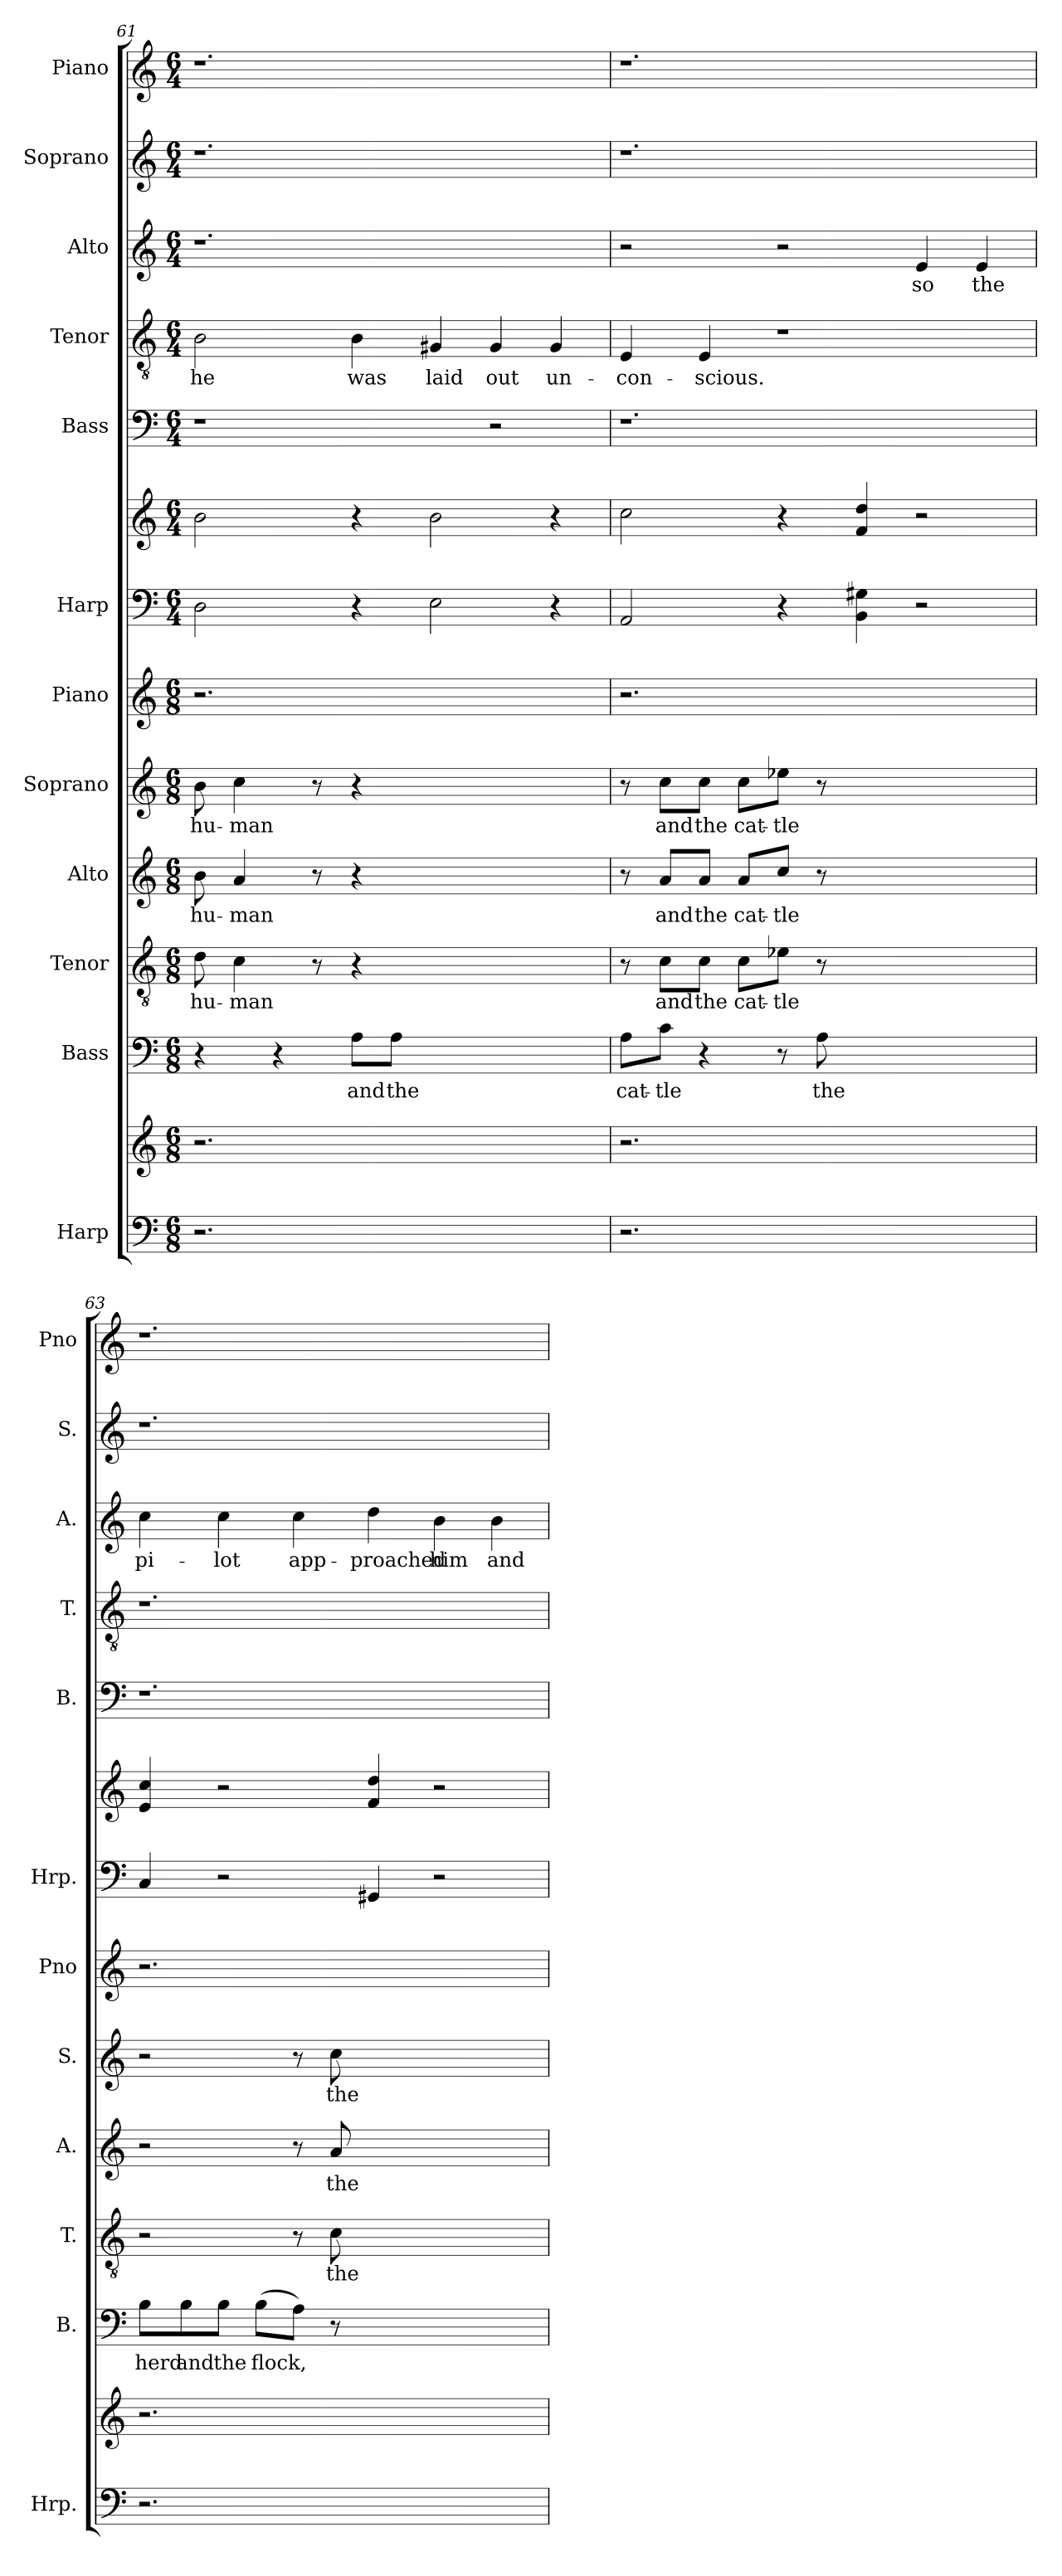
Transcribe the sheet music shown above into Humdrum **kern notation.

**kern	**kern	**kern	**text	**kern	**text	**kern	**text	**kern	**text	**kern	**kern	**kern	**kern	**kern	**text	**kern	**text	**kern	**kern
*part12	*part12	*part11	*part11	*part10	*part10	*part9	*part9	*part8	*part8	*part7	*part6	*part6	*part5	*part4	*part4	*part3	*part3	*part2	*part1
*staff14	*staff13	*staff12	*staff12	*staff11	*staff11	*staff10	*staff10	*staff9	*staff9	*staff8	*staff7	*staff6	*staff5	*staff4	*staff4	*staff3	*staff3	*staff2	*staff1
*I"Harp	*	*I"Bass	*	*I"Tenor	*	*I"Alto	*	*I"Soprano	*	*I"Piano	*I"Harp	*	*I"Bass	*I"Tenor	*	*I"Alto	*	*I"Soprano	*I"Piano
*I'Hrp.	*	*I'B.	*	*I'T.	*	*I'A.	*	*I'S.	*	*I'Pno	*I'Hrp.	*	*I'B.	*I'T.	*	*I'A.	*	*I'S.	*I'Pno
*clefF4	*clefG2	*clefF4	*	*clefGv2	*	*clefG2	*	*clefG2	*	*clefG2	*clefF4	*clefG2	*clefF4	*clefGv2	*	*clefG2	*	*clefG2	*clefG2
*k[]	*k[]	*k[]	*	*k[]	*	*k[]	*	*k[]	*	*k[]	*k[]	*k[]	*k[]	*k[]	*	*k[]	*	*k[]	*k[]
*M6/8	*M6/8	*M6/8	*	*M6/8	*	*M6/8	*	*M6/8	*	*M6/8	*M6/4	*M6/4	*M6/4	*M6/4	*	*M6/4	*	*M6/4	*M6/4
=61	=61	=61	=61	=61	=61	=61	=61	=61	=61	=61	=61	=61	=61	=61	=61	=61	=61	=61	=61
!	!	!	!	!	!LO:LY:b	!	!LO:LY:b	!	!LO:LY:b	!	!	!	!	!	!LO:LY:b	!	!	!	!
2.r	2.r	4r	.	8d\	hu-	8b\	hu-	8b\	hu-	2.r	2D\	2b\	1r	2B\	he	1.r	.	1.r	1.r
!	!	!	!	!	!LO:LY:b	!	!LO:LY:b	!	!LO:LY:b	!	!	!	!	!	!	!	!	!	!
.	.	.	.	4c\	-man	4a/	-man	4cc\	-man	.	.	.	.	.	.	.	.	.	.
.	.	4r	.	.	.	.	.	.	.	.	.	.	.	.	.	.	.	.	.
.	.	.	.	8r	.	8r	.	8r	.	.	.	.	.	.	.	.	.	.	.
!	!	!	!LO:LY:b	!	!	!	!	!	!	!	!	!	!	!	!LO:LY:b	!	!	!	!
.	.	8A\L	and	4r	.	4r	.	4r	.	.	4r	4r	.	4B\	was	.	.	.	.
!	!	!	!LO:LY:b	!	!	!	!	!	!	!	!	!	!	!	!	!	!	!	!
.	.	8A\J	the	.	.	.	.	.	.	.	.	.	.	.	.	.	.	.	.
!	!	!	!	!	!	!	!	!	!	!	!	!	!	!	!LO:LY:b	!	!	!	!
2.ryy	2.ryy	2.ryy	.	2.ryy	.	2.ryy	.	2.ryy	.	2.ryy	2E\	2b\	.	4G#X/	laid	.	.	.	.
!	!	!	!	!	!	!	!	!	!	!	!	!	!	!	!LO:LY:b	!	!	!	!
.	.	.	.	.	.	.	.	.	.	.	.	.	2r	4G#/	out	.	.	.	.
!	!	!	!	!	!	!	!	!	!	!	!	!	!	!	!LO:LY:b	!	!	!	!
.	.	.	.	.	.	.	.	.	.	.	4r	4r	.	4G#/	un-	.	.	.	.
=62	=62	=62	=62	=62	=62	=62	=62	=62	=62	=62	=62	=62	=62	=62	=62	=62	=62	=62	=62
!	!	!	!LO:LY:b	!	!	!	!	!	!	!	!	!	!	!	!LO:LY:b	!	!	!	!
2.r	2.r	8A\L	cat-	8r	.	8r	.	8r	.	2.r	2AA/	2cc\	1.r	4E/	-con-	2r	.	1.r	1.r
!	!	!	!LO:LY:b	!	!LO:LY:b	!	!LO:LY:b	!	!LO:LY:b	!	!	!	!	!	!	!	!	!	!
.	.	8c\J	-tle	8c\L	and	8a/L	and	8cc\L	and	.	.	.	.	.	.	.	.	.	.
!	!	!	!	!	!LO:LY:b	!	!LO:LY:b	!	!LO:LY:b	!	!	!	!	!	!LO:LY:b	!	!	!	!
.	.	4r	.	8c\J	the	8a/J	the	8cc\J	the	.	.	.	.	4E/	-scious.	.	.	.	.
!	!	!	!	!	!LO:LY:b	!	!LO:LY:b	!	!LO:LY:b	!	!	!	!	!	!	!	!	!	!
.	.	.	.	8c\L	cat-	8a/L	cat-	8cc\L	cat-	.	.	.	.	.	.	.	.	.	.
!	!	!	!	!	!LO:LY:b	!	!LO:LY:b	!	!LO:LY:b	!	!	!	!	!	!	!	!	!	!
.	.	8r	.	8e-X\J	-tle	8cc/J	-tle	8ee-X\J	-tle	.	4r	4r	.	1r	.	2r	.	.	.
!	!	!	!LO:LY:b	!	!	!	!	!	!	!	!	!	!	!	!	!	!	!	!
.	.	8A\	the	8r	.	8r	.	8r	.	.	.	.	.	.	.	.	.	.	.
2.ryy	2.ryy	2.ryy	.	2.ryy	.	2.ryy	.	2.ryy	.	2.ryy	4BB\ 4G#X\	4f/ 4dd/	.	.	.	.	.	.	.
!	!	!	!	!	!	!	!	!	!	!	!	!	!	!	!	!	!LO:LY:b	!	!
.	.	.	.	.	.	.	.	.	.	.	2r	2r	.	.	.	4e/	so	.	.
!	!	!	!	!	!	!	!	!	!	!	!	!	!	!	!	!	!LO:LY:b	!	!
.	.	.	.	.	.	.	.	.	.	.	.	.	.	.	.	4e/	the	.	.
!!LO:PB:g=z
=63	=63	=63	=63	=63	=63	=63	=63	=63	=63	=63	=63	=63	=63	=63	=63	=63	=63	=63	=63
*	*	*	*	*	*	*	*	*	*	*	*	*	*	*	*	*	*	*	*MM180
!	!	!	!LO:LY:b	!	!	!	!	!	!	!	!	!	!	!	!	!	!LO:LY:b	!	!
2.r	2.r	8B\L	herd	2r	.	2r	.	2r	.	2.r	4C/	4e/ 4cc/	1.r	1.r	.	4cc\	pi-	1.r	1.r
!	!	!	!LO:LY:b	!	!	!	!	!	!	!	!	!	!	!	!	!	!	!	!
.	.	8B\	and	.	.	.	.	.	.	.	.	.	.	.	.	.	.	.	.
!	!	!	!LO:LY:b	!	!	!	!	!	!	!	!	!	!	!	!	!	!LO:LY:b	!	!
.	.	8B\J	the	.	.	.	.	.	.	.	2r	2r	.	.	.	4cc\	-lot	.	.
!	!	!	!LO:LY:b	!	!	!	!	!	!	!	!	!	!	!	!	!	!	!	!
.	.	(>8B\L	flock,	.	.	.	.	.	.	.	.	.	.	.	.	.	.	.	.
!	!	!	!	!	!	!	!	!	!	!	!	!	!	!	!	!	!LO:LY:b	!	!
.	.	8A\J)	.	8r	.	8r	.	8r	.	.	.	.	.	.	.	4cc\	app-	.	.
!	!	!	!	!	!LO:LY:b	!	!LO:LY:b	!	!LO:LY:b	!	!	!	!	!	!	!	!	!	!
.	.	8r	.	8c\	the	8a/	the	8cc\	the	.	.	.	.	.	.	.	.	.	.
!	!	!	!	!	!	!	!	!	!	!	!	!	!	!	!	!	!LO:LY:b	!	!
2.ryy	2.ryy	2.ryy	.	2.ryy	.	2.ryy	.	2.ryy	.	2.ryy	4GG#X/	4f/ 4dd/	.	.	.	4dd\	-proached	.	.
!	!	!	!	!	!	!	!	!	!	!	!	!	!	!	!	!	!LO:LY:b	!	!
.	.	.	.	.	.	.	.	.	.	.	2r	2r	.	.	.	4b\	him	.	.
!	!	!	!	!	!	!	!	!	!	!	!	!	!	!	!	!	!LO:LY:b	!	!
.	.	.	.	.	.	.	.	.	.	.	.	.	.	.	.	4b\	and	.	.
=	=	=	=	=	=	=	=	=	=	=	=	=	=	=	=	=	=	=	=
*-	*-	*-	*-	*-	*-	*-	*-	*-	*-	*-	*-	*-	*-	*-	*-	*-	*-	*-	*-
